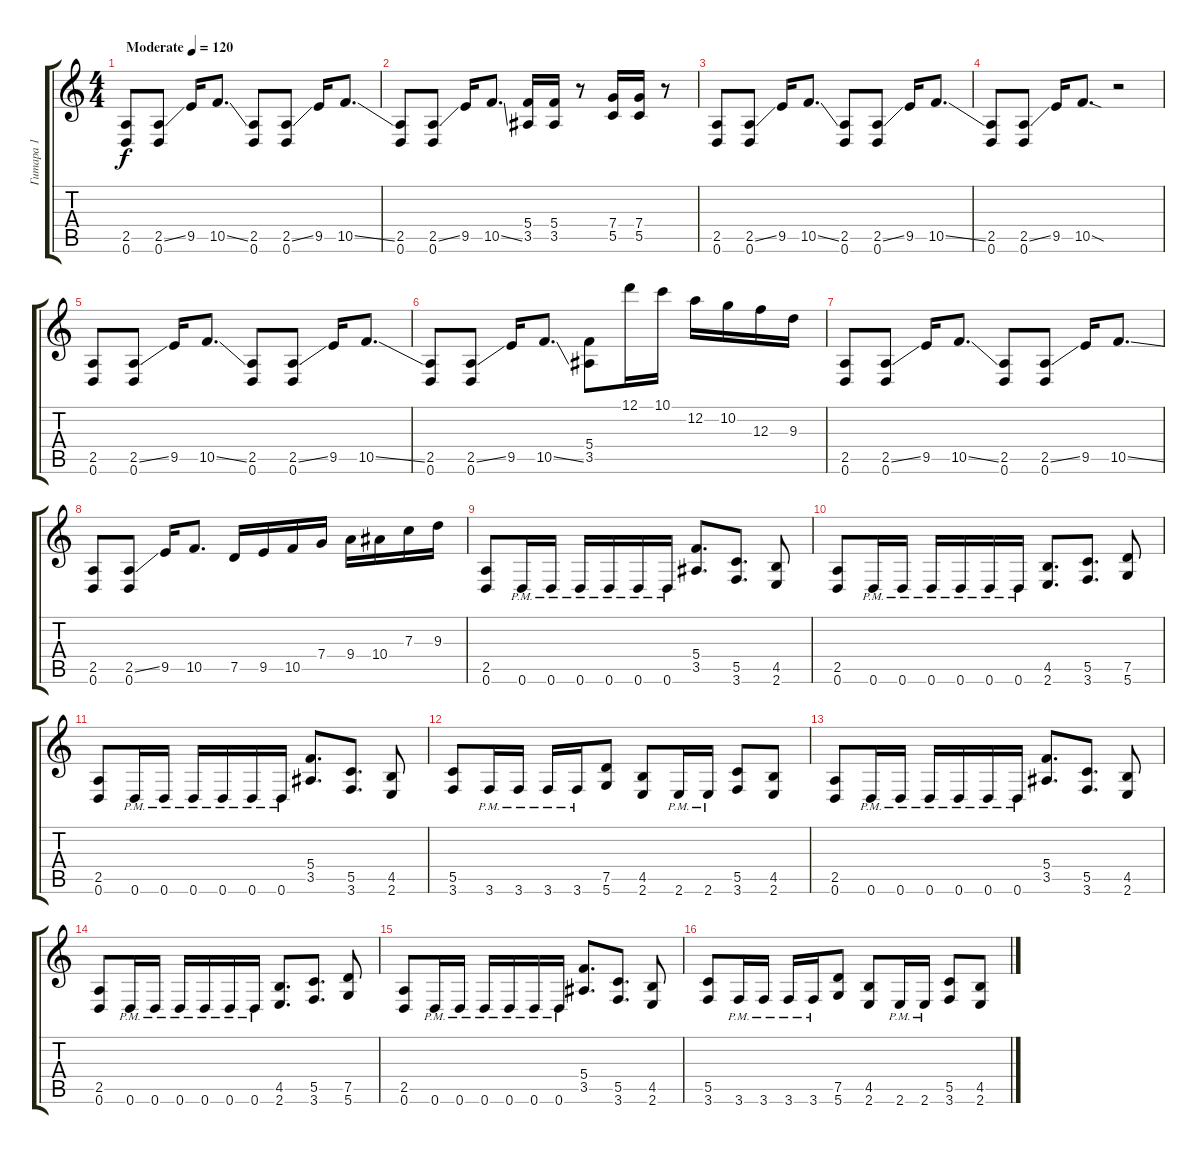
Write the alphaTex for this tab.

\track ("Гитара 1" "Гитара 1") {instrument overdrivenguitar}
\staff {score tabs}
\tuning (D4 A3 F3 C3 G2 D2) {hide}
\ts (4 4)
\tempo (120 "Moderate")
\clef g2
\ks c
(2.5 0.6).8{dy f instrument overdrivenguitar} (2.5{ss} 0.6).8 9.5.16 10.5{ss}.8{d} (2.5 0.6).8 (2.5{ss} 0.6).8 9.5.16 10.5{ss}.8{d} |
(2.5 0.6).8 (2.5{ss} 0.6).8 9.5.16 10.5{ss}.8{d} (5.4 3.5).16 (5.4 3.5).16 r.8 (7.4 5.5).16 (7.4 5.5).16 r.8 |
(2.5 0.6).8 (2.5{ss} 0.6).8 9.5.16 10.5{ss}.8{d} (2.5 0.6).8 (2.5{ss} 0.6).8 9.5.16 10.5{ss}.8{d} |
(2.5 0.6).8 (2.5{ss} 0.6).8 9.5.16 10.5{sod}.8{d} r.2 |
(2.5 0.6).8 (2.5{ss} 0.6).8 9.5.16 10.5{ss}.8{d} (2.5 0.6).8 (2.5{ss} 0.6).8 9.5.16 10.5{ss}.8{d} |
(2.5 0.6).8 (2.5{ss} 0.6).8 9.5.16 10.5{ss}.8{d} (5.4 3.5).8 12.1.16 10.1.16 12.2.16 10.2.16 12.3.16 9.3.16 |
(2.5 0.6).8 (2.5{ss} 0.6).8 9.5.16 10.5{ss}.8{d} (2.5 0.6).8 (2.5{ss} 0.6).8 9.5.16 10.5{ss}.8{d} |
(2.5 0.6).8 (2.5{ss} 0.6).8 9.5.16 10.5.8{d} 7.5.16 9.5.16 10.5.16 7.4.16 9.4.16 10.4.16 7.3.16 9.3.16 |
(2.5 0.6).8 0.6{pm}.16 0.6{pm}.16 0.6{pm}.16 0.6{pm}.16 0.6{pm}.16 0.6{pm}.16 (5.4 3.5).8{d} (5.5 3.6).8{d} (4.5 2.6).8 |
(2.5 0.6).8 0.6{pm}.16 0.6{pm}.16 0.6{pm}.16 0.6{pm}.16 0.6{pm}.16 0.6{pm}.16 (4.5 2.6).8{d} (5.5 3.6).8{d} (7.5 5.6).8 |
(2.5 0.6).8 0.6{pm}.16 0.6{pm}.16 0.6{pm}.16 0.6{pm}.16 0.6{pm}.16 0.6{pm}.16 (5.4 3.5).8{d} (5.5 3.6).8{d} (4.5 2.6).8 |
(5.5 3.6).8 3.6{pm}.16 3.6{pm}.16 3.6{pm}.16 3.6{pm}.16 (7.5 5.6).8 (4.5 2.6).8 2.6{pm}.16 2.6{pm}.16 (5.5 3.6).8 (4.5 2.6).8 |
(2.5 0.6).8 0.6{pm}.16 0.6{pm}.16 0.6{pm}.16 0.6{pm}.16 0.6{pm}.16 0.6{pm}.16 (5.4 3.5).8{d} (5.5 3.6).8{d} (4.5 2.6).8 |
(2.5 0.6).8 0.6{pm}.16 0.6{pm}.16 0.6{pm}.16 0.6{pm}.16 0.6{pm}.16 0.6{pm}.16 (4.5 2.6).8{d} (5.5 3.6).8{d} (7.5 5.6).8 |
(2.5 0.6).8 0.6{pm}.16 0.6{pm}.16 0.6{pm}.16 0.6{pm}.16 0.6{pm}.16 0.6{pm}.16 (5.4 3.5).8{d} (5.5 3.6).8{d} (4.5 2.6).8 |
(5.5 3.6).8 3.6{pm}.16 3.6{pm}.16 3.6{pm}.16 3.6{pm}.16 (7.5 5.6).8 (4.5 2.6).8 2.6{pm}.16 2.6{pm}.16 (5.5 3.6).8 (4.5 2.6).8
